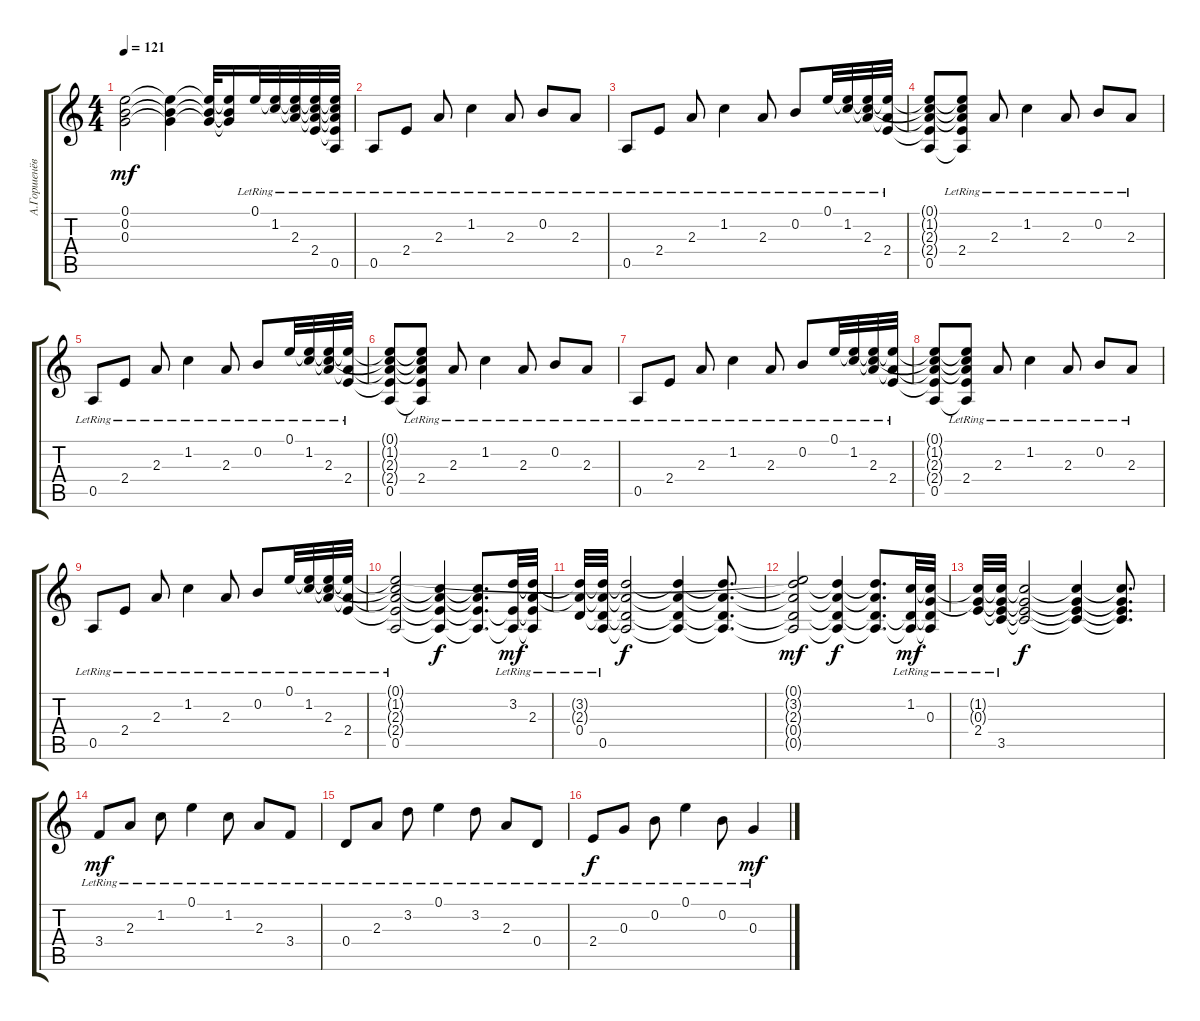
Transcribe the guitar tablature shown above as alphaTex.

\track ("А.Горшенёв" "А.Горшенёв") {instrument acousticguitarsteel}
\staff {score tabs}
\tuning (E4 B3 G3 D3 A2 E2) {hide}
\ts (4 4)
\tempo 121
\clef g2
\ks c
(0.1 0.2 0.3).2{dy mf} (0.1{t} 0.2{t} 0.3{t}).4 (0.1{t} 0.2{t} 0.3{t}).32 (0.1{t} 0.2{t} 0.3{t}).16 0.1{lr}.32 (0.1{t} 1.2{lr}).32 (0.1{t} 1.2{t} 2.3{lr}).32 (0.1{t} 1.2{t} 2.3{t} 2.4{lr}).32 (0.1{t} 1.2{t} 2.3{t} 2.4{t} 0.5{lr}).32 |
0.5{lr}.8 2.4{lr}.8 2.3{lr}.8 1.2{lr}.4 2.3{lr}.8 0.2{lr}.8 2.3{lr}.8 |
0.5{lr}.8 2.4{lr}.8 2.3{lr}.8 1.2{lr}.4 2.3{lr}.8 0.2{lr}.8 0.1{lr}.32 (0.1{t} 1.2{lr}).32 (0.1{t} 1.2{t} 2.3{lr}).32 (0.1{t} 2.3{t} 2.4{lr}).32 |
(0.1{t} 1.2{t} 2.3{t} 2.4{t} 0.5).8 (0.1{t} 1.2{t} 2.3{t} 2.4{lr} 0.5{t}).8 2.3{lr}.8 1.2{lr}.4 2.3{lr}.8 0.2{lr}.8 2.3{lr}.8 |
0.5{lr}.8 2.4{lr}.8 2.3{lr}.8 1.2{lr}.4 2.3{lr}.8 0.2{lr}.8 0.1{lr}.32 (0.1{t} 1.2{lr}).32 (0.1{t} 1.2{t} 2.3{lr}).32 (0.1{t} 2.3{t} 2.4{lr}).32 |
(0.1{t} 1.2{t} 2.3{t} 2.4{t} 0.5).8 (0.1{t} 1.2{t} 2.3{t} 2.4{lr} 0.5{t}).8 2.3{lr}.8 1.2{lr}.4 2.3{lr}.8 0.2{lr}.8 2.3{lr}.8 |
0.5{lr}.8 2.4{lr}.8 2.3{lr}.8 1.2{lr}.4 2.3{lr}.8 0.2{lr}.8 0.1{lr}.32 (0.1{t} 1.2{lr}).32 (0.1{t} 1.2{t} 2.3{lr}).32 (0.1{t} 2.3{t} 2.4{lr}).32 |
(0.1{t} 1.2{t} 2.3{t} 2.4{t} 0.5).8 (0.1{t} 1.2{t} 2.3{t} 2.4{lr} 0.5{t}).8 2.3{lr}.8 1.2{lr}.4 2.3{lr}.8 0.2{lr}.8 2.3{lr}.8 |
0.5{lr}.8 2.4{lr}.8 2.3{lr}.8 1.2{lr}.4 2.3{lr}.8 0.2{lr}.8 0.1{lr}.32 (0.1{t} 1.2{lr}).32 (0.1{t} 1.2{t} 2.3{lr}).32 (0.1{t} 2.3{t} 2.4{lr}).32 |
(0.1{t} 1.2{t} 2.3{t} 2.4{t} 0.5{lr}).2 (1.2{t} 2.3{t} 2.4{t} 0.5{t}).4{dy f} (1.2{t} 2.3{t} 2.4{t} 0.5{t}).8{d} (3.2{lr} 2.4{t} 0.5{t}).32{dy mf} (3.2{t} 2.3{lr} 2.4{t} 0.5{t}).32 |
(3.2{t} 2.3{t} 0.4{lr}).32 (3.2{t} 2.3{t} 0.4{t} 0.5{lr}).32 (3.2{t} 2.3{t} 0.4{t} 0.5{t}).2{dy f} (3.2{t} 2.3{t} 0.4{t} 0.5{t}).4 (3.2{t} 2.3{t} 0.4{t} 0.5{t}).8{d} |
(0.1{t} 3.2{t} 2.3{t} 0.4{t} 0.5{t}).2{dy mf} (3.2{t} 2.3{t} 0.4{t} 0.5{t}).4{dy f} (3.2{t} 2.3{t} 0.4{t} 0.5{t}).8{d} (1.2{lr} 0.4{t} 0.5{t}).32{dy mf} (1.2{t} 0.3{lr} 0.4{t} 0.5{t}).32 |
(1.2{t} 0.3{t} 2.4{lr}).32 (1.2{t} 0.3{t} 2.4{t} 3.5{lr}).32 (1.2{t} 0.3{t} 2.4{t} 3.5{t}).2{dy f} (1.2{t} 0.3{t} 2.4{t} 3.5{t}).4 (1.2{t} 0.3{t} 2.4{t} 3.5{t}).8{d} |
3.4{lr}.8{dy mf} 2.3{lr}.8 1.2{lr}.8 0.1{lr}.4 1.2{lr}.8 2.3{lr}.8 3.4{lr}.8 |
0.4{lr}.8 2.3{lr}.8 3.2{lr}.8 0.1{lr}.4 3.2{lr}.8 2.3{lr}.8 0.4{lr}.8 |
2.4{lr}.8{dy f} 0.3{lr}.8 0.2{lr}.8 0.1{lr}.4 0.2{lr}.8 0.3{lr}.4{dy mf}
